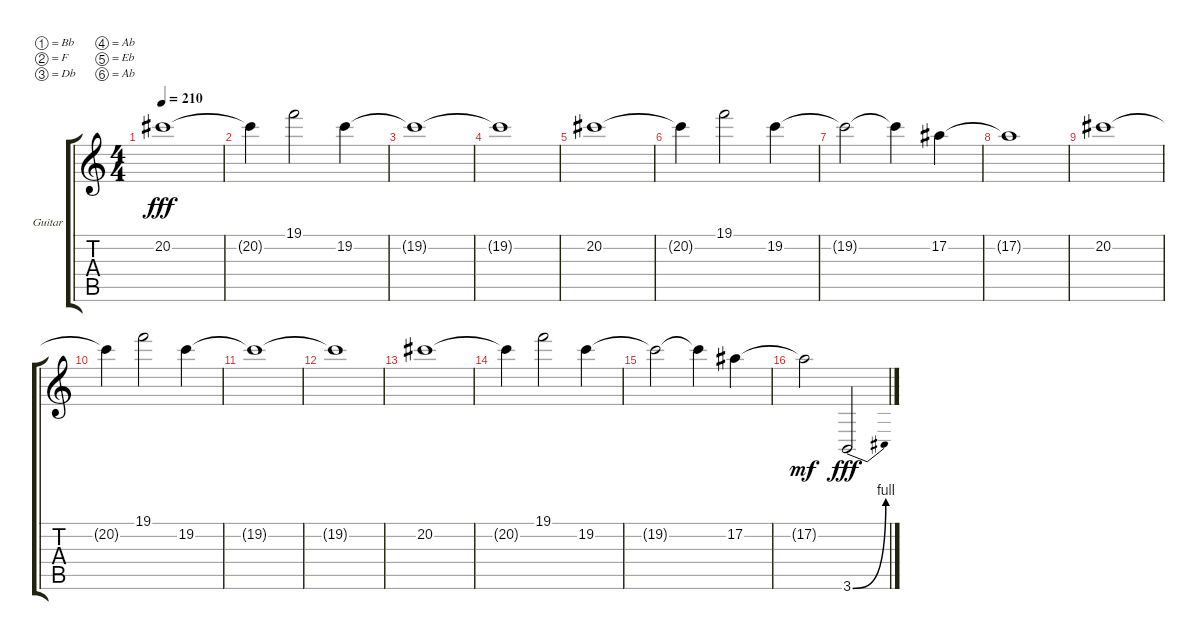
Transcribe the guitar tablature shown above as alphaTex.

\defaultSystemsLayout 4
\bracketExtendMode groupsimilarinstruments
\firstSystemTrackNameOrientation horizontal
\otherSystemsTrackNameOrientation horizontal
\track ("JR Bareis (Guitar)" "Guitar") {instrument distortionguitar}
\staff {score tabs}
\tuning (Bb3 F3 Db3 Ab2 Eb2 Ab1)
\ts (4 4)
\tempo 210
\clef g2
\ks c
20.2.1{dy fff} |
20.2{t}.4 19.1.2 19.2.4 |
19.2{t}.1 |
19.2{t}.1 |
20.2.1 |
20.2{t}.4 19.1.2 19.2.4 |
19.2{t}.2 19.2{t}.4 17.2.4 |
17.2{t}.1 |
20.2.1 |
20.2{t}.4 19.1.2 19.2.4 |
19.2{t}.1 |
19.2{t}.1 |
20.2.1 |
20.2{t}.4 19.1.2 19.2.4 |
19.2{t}.2 19.2{t}.4 17.2.4 |
17.2{t}.2{dy mf} 3.6{be (bend 0 0 15 4)}.2{dy fff}
